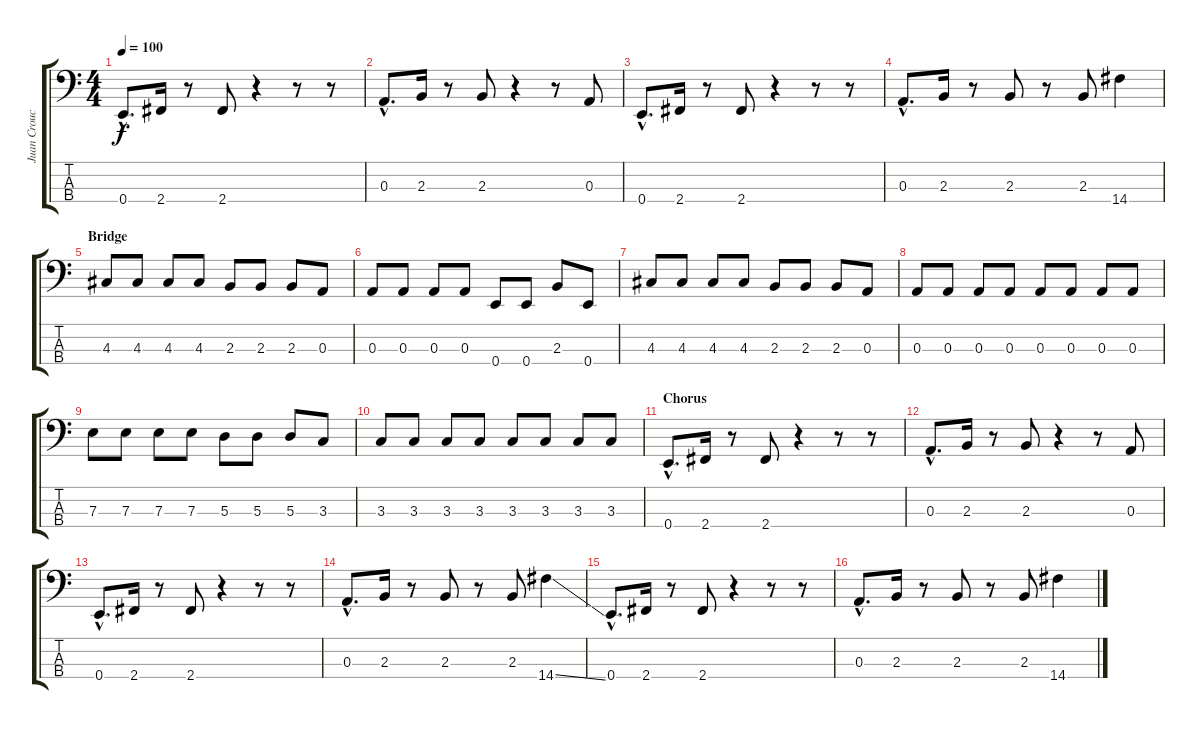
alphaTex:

\track ("Juan Croucier - Bass Guitar" "Juan Crouc") {instrument electricbassfinger}
\staff {score tabs}
\tuning (G2 D2 A1 E1) {hide}
\ts (4 4)
\tempo 100
\clef f4
\ks c
0.4{hac}.8{d dy f} 2.4.16 r.8 2.4.8 r.4 r.8 r.8 |
0.3{hac}.8{d} 2.3.16 r.8 2.3.8 r.4 r.8 0.3.8 |
0.4{hac}.8{d} 2.4.16 r.8 2.4.8 r.4 r.8 r.8 |
0.3{hac}.8{d} 2.3.16 r.8 2.3.8 r.8 2.3.8 14.4.4 |
\section ("" "Bridge")
4.3.8 4.3.8 4.3.8 4.3.8 2.3.8 2.3.8 2.3.8 0.3.8 |
0.3.8 0.3.8 0.3.8 0.3.8 0.4.8 0.4.8 2.3.8 0.4.8 |
4.3.8 4.3.8 4.3.8 4.3.8 2.3.8 2.3.8 2.3.8 0.3.8 |
0.3.8 0.3.8 0.3.8 0.3.8 0.3.8 0.3.8 0.3.8 0.3.8 |
7.3.8 7.3.8 7.3.8 7.3.8 5.3.8 5.3.8 5.3.8 3.3.8 |
3.3.8 3.3.8 3.3.8 3.3.8 3.3.8 3.3.8 3.3.8 3.3.8 |
\section ("" "Chorus")
0.4{hac}.8{d} 2.4.16 r.8 2.4.8 r.4 r.8 r.8 |
0.3{hac}.8{d} 2.3.16 r.8 2.3.8 r.4 r.8 0.3.8 |
0.4{hac}.8{d} 2.4.16 r.8 2.4.8 r.4 r.8 r.8 |
0.3{hac}.8{d} 2.3.16 r.8 2.3.8 r.8 2.3.8 14.4{ss}.4 |
0.4{hac}.8{d} 2.4.16 r.8 2.4.8 r.4 r.8 r.8 |
0.3{hac}.8{d} 2.3.16 r.8 2.3.8 r.8 2.3.8 14.4{ss}.4
